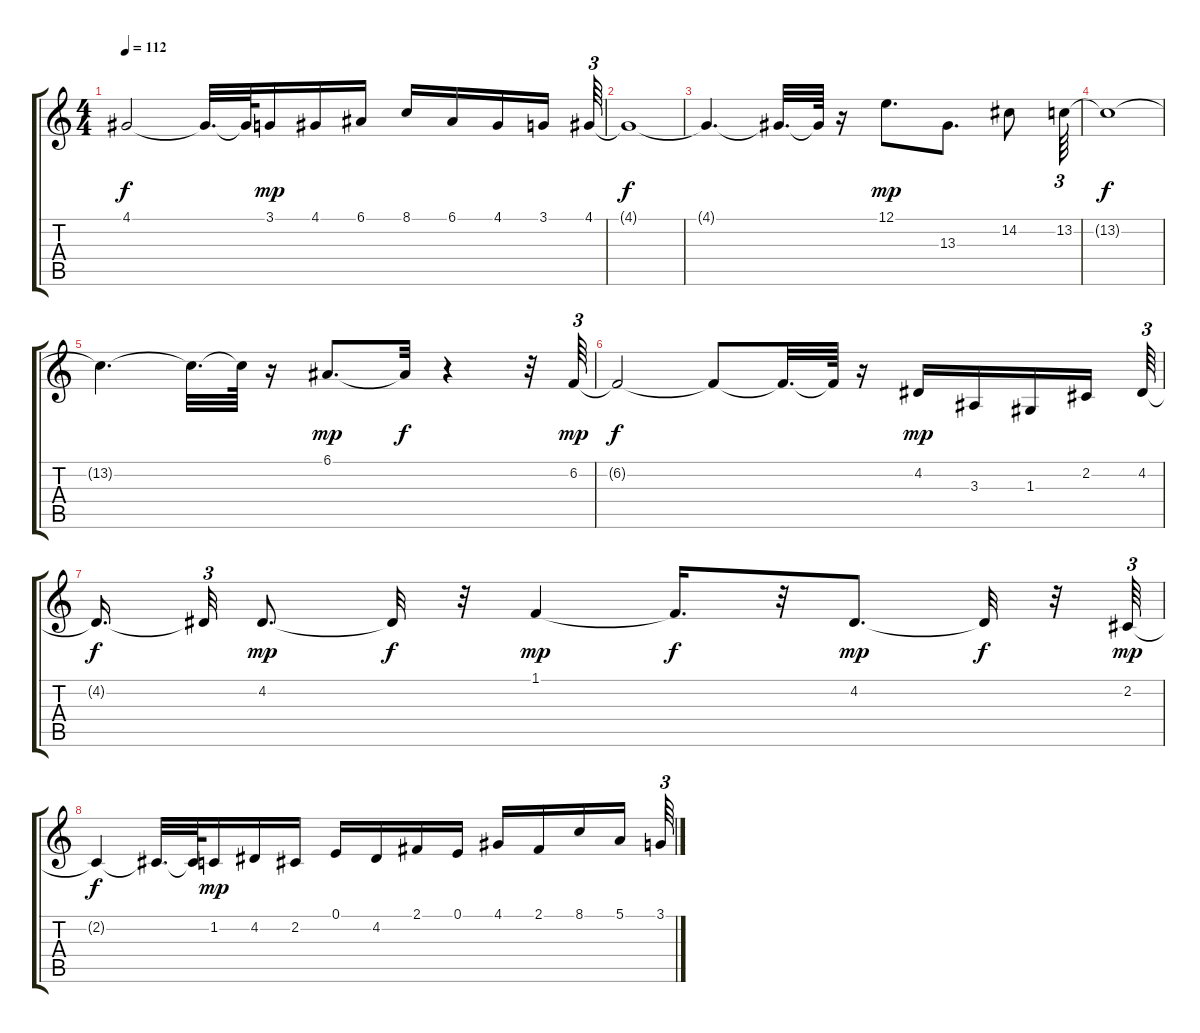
\track "" {instrument stringensemble1}
\staff {score tabs}
\tuning (E4 B3 G3 D3 A2 E2) {hide}
\ts (4 4)
\tempo 112
\clef g2
\ks c
4.1{t}.2{dy f} 4.1{t}.32{d} 4.1{t}.64 3.1.16{dy mp} 4.1.16 6.1.16 8.1.16 6.1.16 4.1.16 3.1.16 4.1.64{tu (3 2)} |
4.1{t}.1{dy f} |
4.1{t}.4{d} 4.1{t}.32{d} 4.1{t}.64 r.16 12.1.8{d dy mp} 13.3.8{d} 14.2.8 13.2.64{tu (3 2)} |
13.2{t}.1{dy f} |
13.2{t}.4{d} 13.2{t}.32{d} 13.2{t}.64 r.16 6.1.8{d dy mp} 6.1{t}.32{dy f} r.4 r.32 6.2.64{tu (3 2) dy mp instrument stringensemble1} |
6.2{t}.2{dy f} 6.2{t}.8 6.2{t}.32{d} 6.2{t}.64 r.16 4.2.16{dy mp} 3.3.16 1.3.16 2.2.16 4.2.64{tu (3 2)} |
4.2{t}.16{d dy f beam splitsecondary} 4.2{t}.32{tu (3 2)} 4.2.8{d dy mp} 4.2{t}.32{dy f} r.32 1.1.4{dy mp} 1.1{t}.16{d dy f} r.32 4.2.8{d dy mp} 4.2{t}.32{dy f} r.32 2.2.64{tu (3 2) dy mp} |
2.2{t}.4{dy f} 2.2{t}.32{d} 2.2{t}.64 1.2.16{dy mp} 4.2.16 2.2.16 0.1.16 4.2.16 2.1.16 0.1.16 4.1.16 2.1.16 8.1.16 5.1.16 3.1.64{tu (3 2)}
